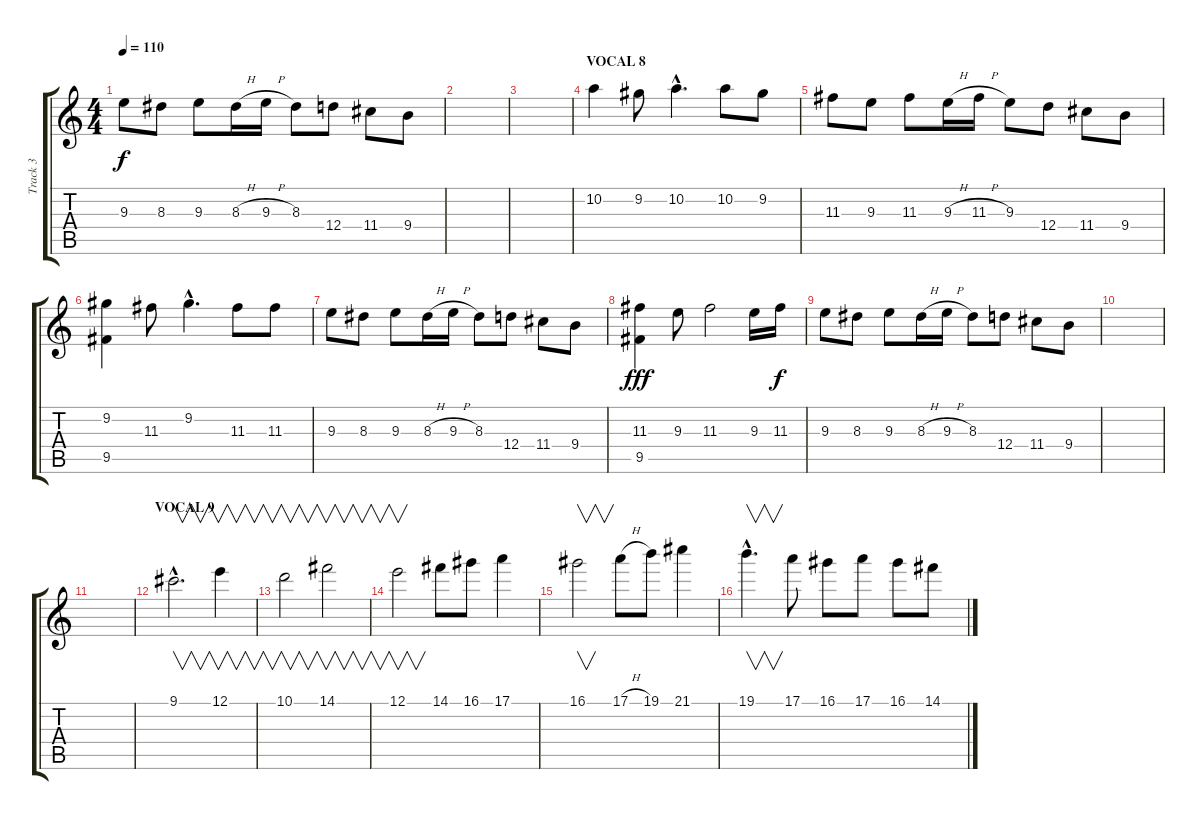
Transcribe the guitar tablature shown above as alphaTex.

\track ("Track 3" "Track 3") {instrument distortionguitar}
\staff {score tabs}
\tuning (E4 B3 G3 D3 A2 E2) {hide}
\ts (4 4)
\tempo 110
\clef g2
\ks c
9.3.8{dy f} 8.3.8 9.3.8 8.3{h}.16 9.3{h}.16 8.3.8 12.4.8 11.4.8 9.4.8 |
|
|
\section ("" "VOCAL 8")
10.2.4 9.2.8 10.2{hac}.4{d} 10.2.8 9.2.8 |
11.3.8 9.3.8 11.3.8 9.3{h}.16 11.3{h}.16 9.3.8 12.4.8 11.4.8 9.4.8 |
(9.2 9.5).4 11.3.8 9.2{hac}.4{d} 11.3.8 11.3.8 |
9.3.8 8.3.8 9.3.8 8.3{h}.16 9.3{h}.16 8.3.8 12.4.8 11.4.8 9.4.8 |
(11.3 9.5).4{dy fff} 9.3.8 11.3.2 9.3.16 11.3.16{dy f} |
9.3.8 8.3.8 9.3.8 8.3{h}.16 9.3{h}.16 8.3.8 12.4.8 11.4.8 9.4.8 |
|
|
\section ("" "VOCAL 9")
9.1{hac}.2{v d} 12.1.4{v} |
10.1.2{v} 14.1.2{v} |
12.1.2{v} 14.1.8 16.1.8 17.1.4 |
16.1.2{v} 17.1{h}.8 19.1.8 21.1.4 |
19.1{hac}.4{v d} 17.1.8 16.1.8 17.1.8 16.1.8 14.1.8
